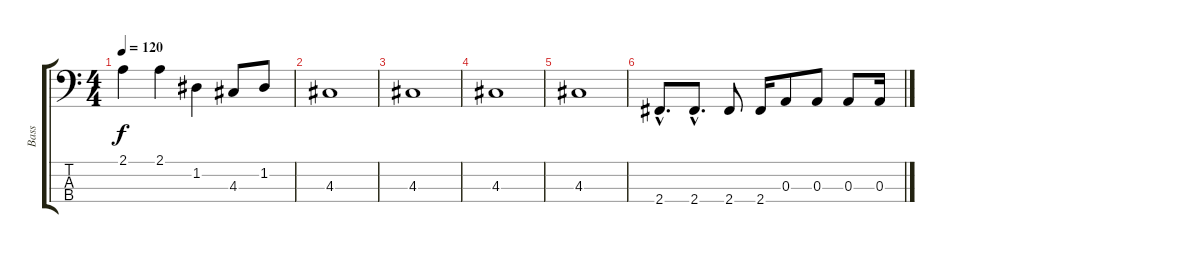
\track ("Bass" "Bass") {instrument electricbasspick}
\staff {score tabs}
\tuning (G2 D2 A1 E1) {hide}
\ts (4 4)
\tempo 120
\clef f4
\ks c
2.1.4{dy f} 2.1.4 1.2.4 4.3.8 1.2.8 |
4.3.1 |
4.3.1 |
4.3.1 |
4.3.1 |
2.4{hac}.8{d} 2.4{hac}.8{d} 2.4.8 2.4.16 0.3.8 0.3.8 0.3.8 0.3.16
